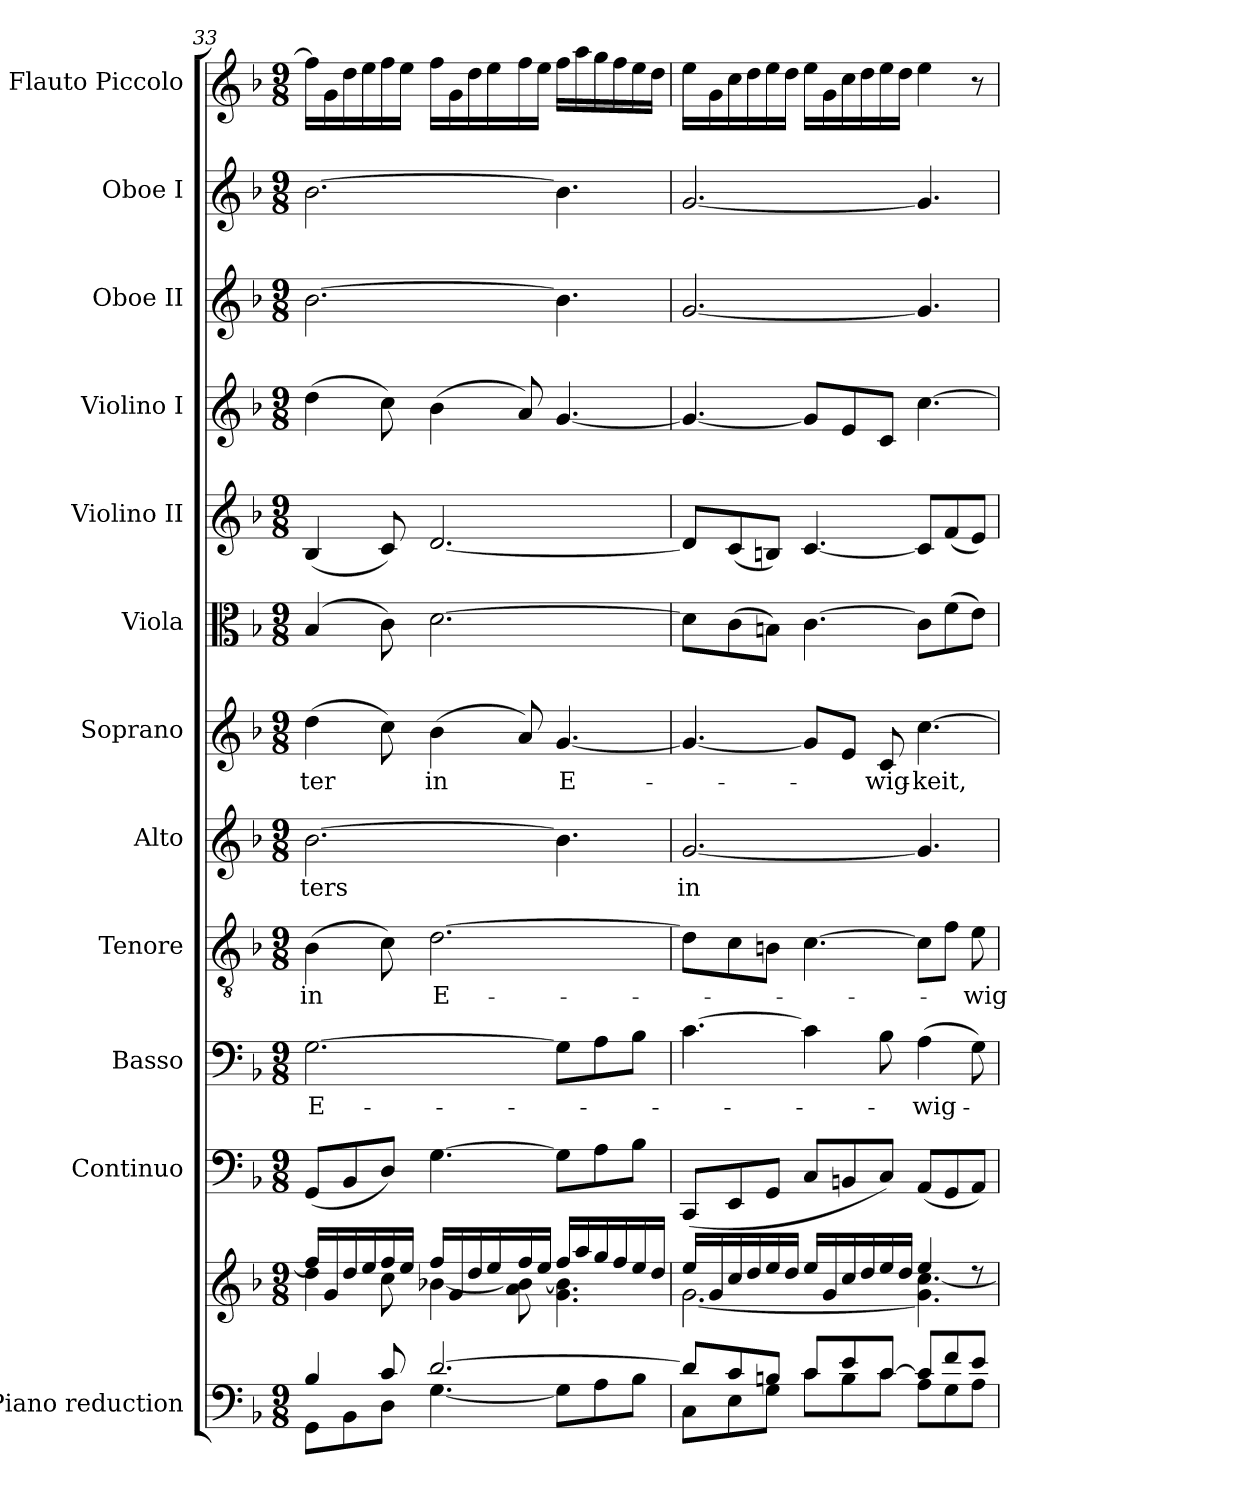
**kern	**kern	**kern	**kern	**text	**kern	**text	**kern	**text	**kern	**text	**kern	**kern	**kern	**kern	**kern	**kern
*part12	*part12	*part11	*part10	*part10	*part9	*part9	*part8	*part8	*part7	*part7	*part6	*part5	*part4	*part3	*part2	*part1
*staff13	*staff12	*staff11	*staff10	*staff10	*staff9	*staff9	*staff8	*staff8	*staff7	*staff7	*staff6	*staff5	*staff4	*staff3	*staff2	*staff1
*I"Piano reduction	*	*I"Continuo	*I"Basso	*	*I"Tenore	*	*I"Alto	*	*I"Soprano	*	*I"Viola	*I"Violino II	*I"Violino I	*I"Oboe II	*I"Oboe I	*I"Flauto Piccolo
*I'Pno	*	*	*	*	*	*	*	*	*	*	*	*	*	*I'Ob	*I'Ob	*I'Picc
*clefF4	*clefG2	*clefF4	*clefF4	*	*clefGv2	*	*clefG2	*	*clefG2	*	*clefC3	*clefG2	*clefG2	*clefG2	*clefG2	*clefG2
*	*	*	*	*	*	*	*	*	*	*	*	*	*	*	*	*ITrd-7c-12
*k[b-]	*k[b-]	*k[b-]	*k[b-]	*	*k[b-]	*	*k[b-]	*	*k[b-]	*	*k[b-]	*k[b-]	*k[b-]	*k[b-]	*k[b-]	*k[b-]
*M9/8	*M9/8	*M9/8	*M9/8	*	*M9/8	*	*M9/8	*	*M9/8	*	*M9/8	*M9/8	*M9/8	*M9/8	*M9/8	*M9/8
=33	=33	=33	=33	=33	=33	=33	=33	=33	=33	=33	=33	=33	=33	=33	=33	=33
*^	*^	*	*	*	*	*	*	*	*	*	*	*	*	*	*	*
!	!	!	!	!	!	!LO:LY:b	!	!LO:LY:b	!	!LO:LY:b	!	!LO:LY:b	!	!	!	!	!	!
4B-/	8GG\L	16ff/LL]	4dd\	(<8GG/L	[2.G\	E-	(>4B-\	in	[2.b-\	-ters	(>4dd\	-ter	(>4B-/	(<4B-/	(>4dd\	[2.b-\	[2.b-\	16fff\LL]
.	.	16g/	.	.	.	.	.	.	.	.	.	.	.	.	.	.	.	16gg\
.	8BB-\	16dd/	.	8BB-/	.	.	.	.	.	.	.	.	.	.	.	.	.	16ddd\
.	.	16ee/	.	.	.	.	.	.	.	.	.	.	.	.	.	.	.	16eee\
8c/	8D\J	16ff/	8cc\	8D/J)	.	.	8c\)	.	.	.	8cc\)	.	8c\)	8c/)	8cc\)	.	.	16fff\
.	.	16ee/JJ	.	.	.	.	.	.	.	.	.	.	.	.	.	.	.	16eee\JJ
!	!	!	!	!	!	!	!	!LO:LY:b	!	!	!	!LO:LY:b	!	!	!	!	!	!
[2.d/	[4.G\	16ff/LL	[4b-X\	[4.G\	.	.	[2.d\	E-	.	.	(>4b-\	in	[2.d\	[2.d/	(>4b-\	.	.	16fff\LL
.	.	16g/	.	.	.	.	.	.	.	.	.	.	.	.	.	.	.	16gg\
.	.	16dd/	.	.	.	.	.	.	.	.	.	.	.	.	.	.	.	16ddd\
.	.	16ee/	.	.	.	.	.	.	.	.	.	.	.	.	.	.	.	16eee\
.	.	16ff/	8a\ 8b-\_	.	.	.	.	.	.	.	8a/)	.	.	.	8a/)	.	.	16fff\
.	.	16ee/JJ	.	.	.	.	.	.	.	.	.	.	.	.	.	.	.	16eee\JJ
!	!	!	!	!	!	!	!	!	!	!	!	!LO:LY:b	!	!	!	!	!	!
.	8G\L]	16ff/LL	4.g\ 4.b-\]	8G\L]	8G\L]	.	.	.	4.b-\]	.	[4.g/	E-	.	.	[4.g/	4.b-\]	4.b-\]	16fff\LL
.	.	16aa/	.	.	.	.	.	.	.	.	.	.	.	.	.	.	.	16aaa\
.	8A\	16gg/	.	8A\	8A\	.	.	.	.	.	.	.	.	.	.	.	.	16ggg\
.	.	16ff/	.	.	.	.	.	.	.	.	.	.	.	.	.	.	.	16fff\
.	8B-\J	16ee/	.	8B-\J	8B-\J	.	.	.	.	.	.	.	.	.	.	.	.	16eee\
.	.	16dd/JJ	.	.	.	.	.	.	.	.	.	.	.	.	.	.	.	16ddd\JJ
=34	=34	=34	=34	=34	=34	=34	=34	=34	=34	=34	=34	=34	=34	=34	=34	=34	=34	=34
!	!	!	!	!	!	!	!	!	!	!LO:LY:b	!	!	!	!	!	!	!	!
8d/L]	8C\L	16ee/LL	[2.g\	(<8CC/L	[4.c\	.	8d\L]	.	[2.g/	in	4.g/_	.	8d\L]	8d/L]	4.g/_	[2.g/	[2.g/	16eee\LL
.	.	16g/	.	.	.	.	.	.	.	.	.	.	.	.	.	.	.	16gg\
8c/	8E\	16cc/	.	8EE/	.	.	8c\	.	.	.	.	.	(>8c\	(<8c/	.	.	.	16ccc\
.	.	16dd/	.	.	.	.	.	.	.	.	.	.	.	.	.	.	.	16ddd\
8Bn/J	8G\J	16ee/	.	8GG/J	.	.	8Bn\J	.	.	.	.	.	8Bn\J)	8Bn/J)	.	.	.	16eee\
.	.	16dd/JJ	.	.	.	.	.	.	.	.	.	.	.	.	.	.	.	16ddd\JJ
8c/L	8c\L	16ee/LL	.	8C/L	4c\]	.	[4.c\	.	.	.	8g/L]	.	[4.c\	[4.c/	8g/L]	.	.	16eee\LL
.	.	16g/	.	.	.	.	.	.	.	.	.	.	.	.	.	.	.	16gg\
8e/	8B\	16cc/	.	8BBn/	.	.	.	.	.	.	8e/J	.	.	.	8e/	.	.	16ccc\
.	.	16dd/	.	.	.	.	.	.	.	.	.	.	.	.	.	.	.	16ddd\
!	!	!	!	!	!	!	!	!	!	!	!	!LO:LY:b	!	!	!	!	!	!
[8c/J	8c\J	16ee/	.	8C/J)	8B-\	.	.	.	.	.	8c/	-wig-	.	.	8c/J	.	.	16eee\
.	.	16dd/JJ	.	.	.	.	.	.	.	.	.	.	.	.	.	.	.	16ddd\JJ
!	!	!	!	!	!	!LO:LY:b	!	!	!	!	!	!LO:LY:b	!	!	!	!	!	!
8c/L]	8A\L	4ee/	4.g\] [4.cc\	(<8AA/L	(>4A\	-wig-	8c\L]	.	4.g/]	.	[4.cc\	-keit,	8c\L]	8c/L]	[4.cc\	4.g/]	4.g/]	4eee\
8f/	8G\	.	.	8GG/	.	.	8f\J	.	.	.	.	.	(>8f\	(<8f/	.	.	.	.
!	!	!	!	!	!	!	!	!LO:LY:b	!	!	!	!	!	!	!	!	!	!
8e/J	8A\J	8rdd	.	8AA/J)	8G\)	.	8e\	-wig-	.	.	.	.	8e\J)	8e/J)	.	.	.	8r
*v	*v	*	*	*	*	*	*	*	*	*	*	*	*	*	*	*	*	*
*	*v	*v	*	*	*	*	*	*	*	*	*	*	*	*	*	*	*
=	=	=	=	=	=	=	=	=	=	=	=	=	=	=	=	=
*-	*-	*-	*-	*-	*-	*-	*-	*-	*-	*-	*-	*-	*-	*-	*-	*-
